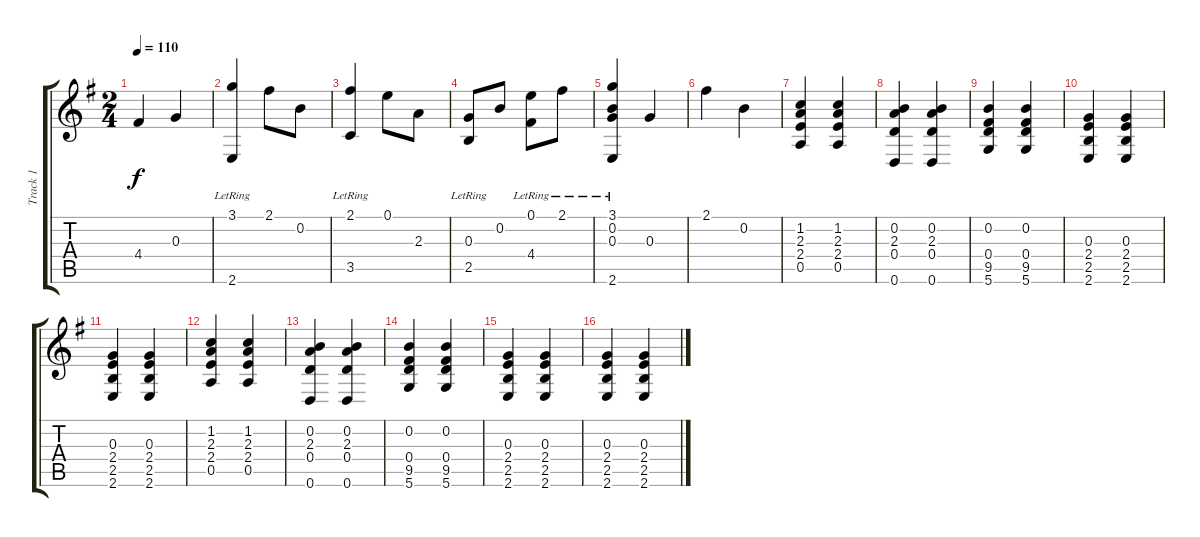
\track ("Track 1" "Track 1") {instrument acousticguitarnylon}
\staff {score tabs}
\tuning (E4 B3 G3 D3 A2 D2) {hide}
\ts (2 4)
\tempo 110
\clef g2
\ks g
4.4.4{dy f} 0.3.4 |
(3.1 2.6{lr}).4 2.1.8 0.2.8 |
(2.1 3.5{lr}).4 0.1.8 2.3.8 |
(0.3 2.5{lr}).8 0.2.8 (0.1 4.4{lr}).8 2.1{lr}.8 |
(3.1 0.2 0.3 2.6{lr}).4 0.3.4 |
2.1.4 0.2.4 |
(1.2 2.3 2.4 0.5).4 (1.2 2.3 2.4 0.5).4 |
(0.2 2.3 0.4 0.6).4 (0.2 2.3 0.4 0.6).4 |
(0.2 0.4 9.5 5.6).4 (0.2 0.4 9.5 5.6).4 |
(0.3 2.4 2.5 2.6).4 (0.3 2.4 2.5 2.6).4 |
(0.3 2.4 2.5 2.6).4 (0.3 2.4 2.5 2.6).4 |
(1.2 2.3 2.4 0.5).4 (1.2 2.3 2.4 0.5).4 |
(0.2 2.3 0.4 0.6).4 (0.2 2.3 0.4 0.6).4 |
(0.2 0.4 9.5 5.6).4 (0.2 0.4 9.5 5.6).4 |
(0.3 2.4 2.5 2.6).4 (0.3 2.4 2.5 2.6).4 |
(0.3 2.4 2.5 2.6).4 (0.3 2.4 2.5 2.6).4
